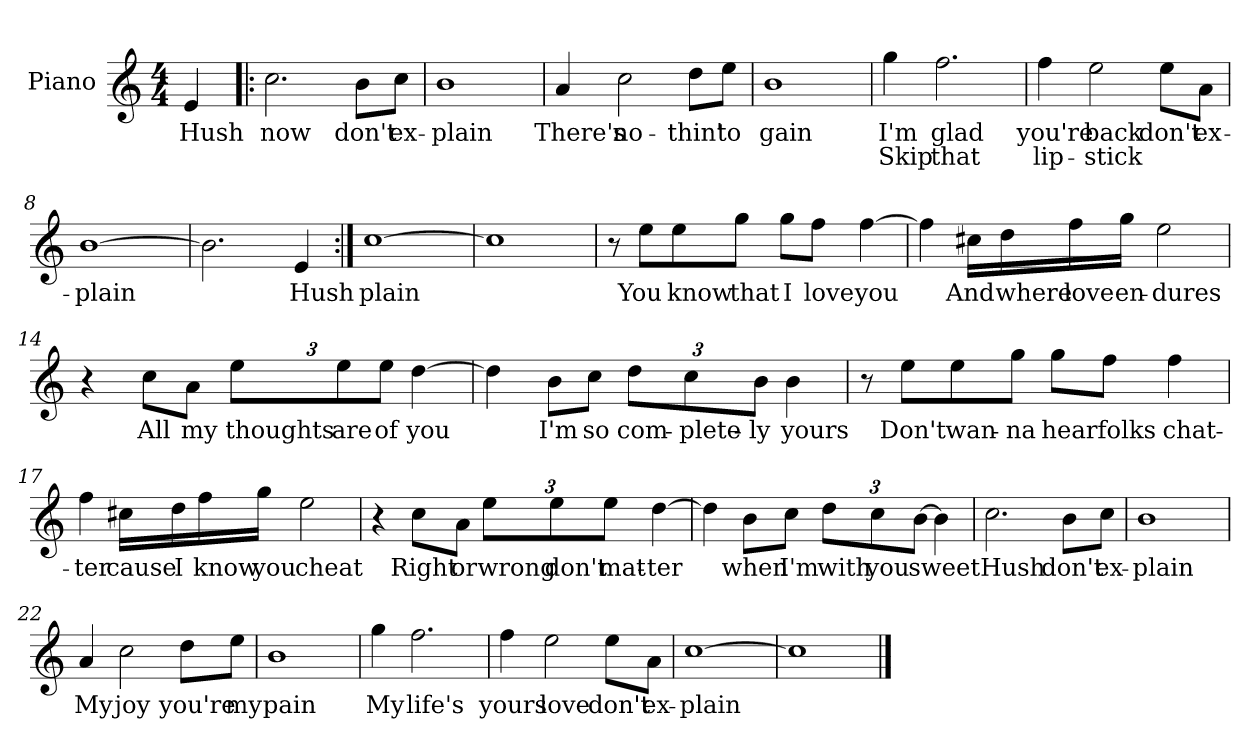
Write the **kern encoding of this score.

**kern	**text	**text
*part1	*part1	*part1
*staff1	*staff1	*staff1
*I"Piano	*	*
*I'Pno.	*	*
*clefG2	*	*
*k[]	*	*
*M4/4	*	*
=1	=1	=1
!	!LO:LY:b	!
4e/	Hush	.
=2!|:	=2!|:	=2!|:
!	!LO:LY:b	!
2.cc\	now	.
!	!LO:LY:b	!
8b\L	don't	.
!	!LO:LY:b	!
8cc\J	ex-	.
=3	=3	=3
!	!LO:LY:b	!
1b	-plain	.
=4	=4	=4
!	!LO:LY:b	!
4a/	There's	.
!	!LO:LY:b	!
2cc\	no-	.
!	!LO:LY:b	!
8dd\L	-thin'	.
!	!LO:LY:b	!
8ee\J	to	.
=5	=5	=5
!	!LO:LY:b	!
1b	gain	.
=6	=6	=6
!	!LO:LY:b	!LO:LY:b
4gg\	I'm	Skip
!	!LO:LY:b	!LO:LY:b
2.ff\	glad	that
=7	=7	=7
!	!LO:LY:b	!LO:LY:b
4ff\	you're	lip-
!	!LO:LY:b	!LO:LY:b
2ee\	back	-stick
!	!LO:LY:b	!
8ee\L	don't	.
!	!LO:LY:b	!
8a\J	ex-	.
=8	=8	=8
!	!LO:LY:b	!
[1b	-plain	.
!!LO:LB:g=z
=9	=9	=9
2.b\]	.	.
!	!LO:LY:b	!
4e/	Hush	.
=10:|!	=10:|!	=10:|!
!	!LO:LY:b	!
[1cc	plain	.
=11	=11	=11
1cc]	.	.
=12	=12	=12
8r	.	.
!	!LO:LY:b	!
8ee\L	You	.
!	!LO:LY:b	!
8ee\	know	.
!	!LO:LY:b	!
8gg\J	that	.
!	!LO:LY:b	!
8gg\L	I	.
!	!LO:LY:b	!
8ff\J	love	.
!	!LO:LY:b	!
[4ff\	you	.
=13	=13	=13
4ff\]	.	.
!	!LO:LY:b	!
16cc#X\LL	And	.
!	!LO:LY:b	!
16dd\	where	.
!	!LO:LY:b	!
16ff\	love	.
!	!LO:LY:b	!
16gg\JJ	en-	.
!	!LO:LY:b	!
2ee\	-dures	.
!!LO:LB:g=z
=14	=14	=14
4r	.	.
!	!LO:LY:b	!
8cc\L	All	.
!	!LO:LY:b	!
8a\J	my	.
*Xbrackettup	*	*
!	!LO:LY:b	!
12ee\L	thoughts	.
!	!LO:LY:b	!
12ee\	are	.
!	!LO:LY:b	!
12ee\J	of	.
!	!LO:LY:b	!
[4dd\	you	.
=15	=15	=15
4dd\]	.	.
!	!LO:LY:b	!
8b\L	I'm	.
!	!LO:LY:b	!
8cc\J	so	.
!	!LO:LY:b	!
12dd\L	com-	.
!	!LO:LY:b	!
12cc\	-plete-	.
!	!LO:LY:b	!
12b\J	-ly	.
!	!LO:LY:b	!
4b\	yours	.
=16	=16	=16
8r	.	.
!	!LO:LY:b	!
8ee\L	Don't	.
!	!LO:LY:b	!
8ee\	wan-	.
!	!LO:LY:b	!
8gg\J	-na	.
!	!LO:LY:b	!
8gg\L	hear	.
!	!LO:LY:b	!
8ff\J	folks	.
!	!LO:LY:b	!
4ff\	chat-	.
!!LO:LB:g=z
=17	=17	=17
!	!LO:LY:b	!
4ff\	-ter	.
!	!LO:LY:b	!
16cc#X\LL	cause	.
!	!LO:LY:b	!
16dd\	I	.
!	!LO:LY:b	!
16ff\	know	.
!	!LO:LY:b	!
16gg\JJ	you	.
!	!LO:LY:b	!
2ee\	cheat	.
=18	=18	=18
4r	.	.
!	!LO:LY:b	!
8cc\L	Right	.
!	!LO:LY:b	!
8a\J	or	.
!	!LO:LY:b	!
12ee\L	wrong	.
!	!LO:LY:b	!
12ee\	don't	.
!	!LO:LY:b	!
12ee\J	mat-	.
!	!LO:LY:b	!
[4dd\	-ter	.
=19	=19	=19
4dd\]	.	.
!	!LO:LY:b	!
8b\L	when	.
!	!LO:LY:b	!
8cc\J	I'm	.
!	!LO:LY:b	!
12dd\L	with	.
!	!LO:LY:b	!
12cc\	you	.
!	!LO:LY:b	!
[12b\J	sweet	.
4b\]	.	.
=20	=20	=20
!	!LO:LY:b	!
2.cc\	Hush	.
!	!LO:LY:b	!
8b\L	don't	.
!	!LO:LY:b	!
8cc\J	ex-	.
!!LO:LB:g=z
=21	=21	=21
!	!LO:LY:b	!
1b	-plain	.
=22	=22	=22
!	!LO:LY:b	!
4a/	My	.
!	!LO:LY:b	!
2cc\	joy	.
!	!LO:LY:b	!
8dd\L	you're	.
!	!LO:LY:b	!
8ee\J	my	.
=23	=23	=23
!	!LO:LY:b	!
1b	pain	.
=24	=24	=24
!	!LO:LY:b	!
4gg\	My	.
!	!LO:LY:b	!
2.ff\	life's	.
=25	=25	=25
!	!LO:LY:b	!
4ff\	yours	.
!	!LO:LY:b	!
2ee\	love	.
!	!LO:LY:b	!
8ee\L	don't	.
!	!LO:LY:b	!
8a\J	ex-	.
=26	=26	=26
!	!LO:LY:b	!
[1cc	-plain	.
=27	=27	=27
1cc]	.	.
==	==	==
*-	*-	*-
